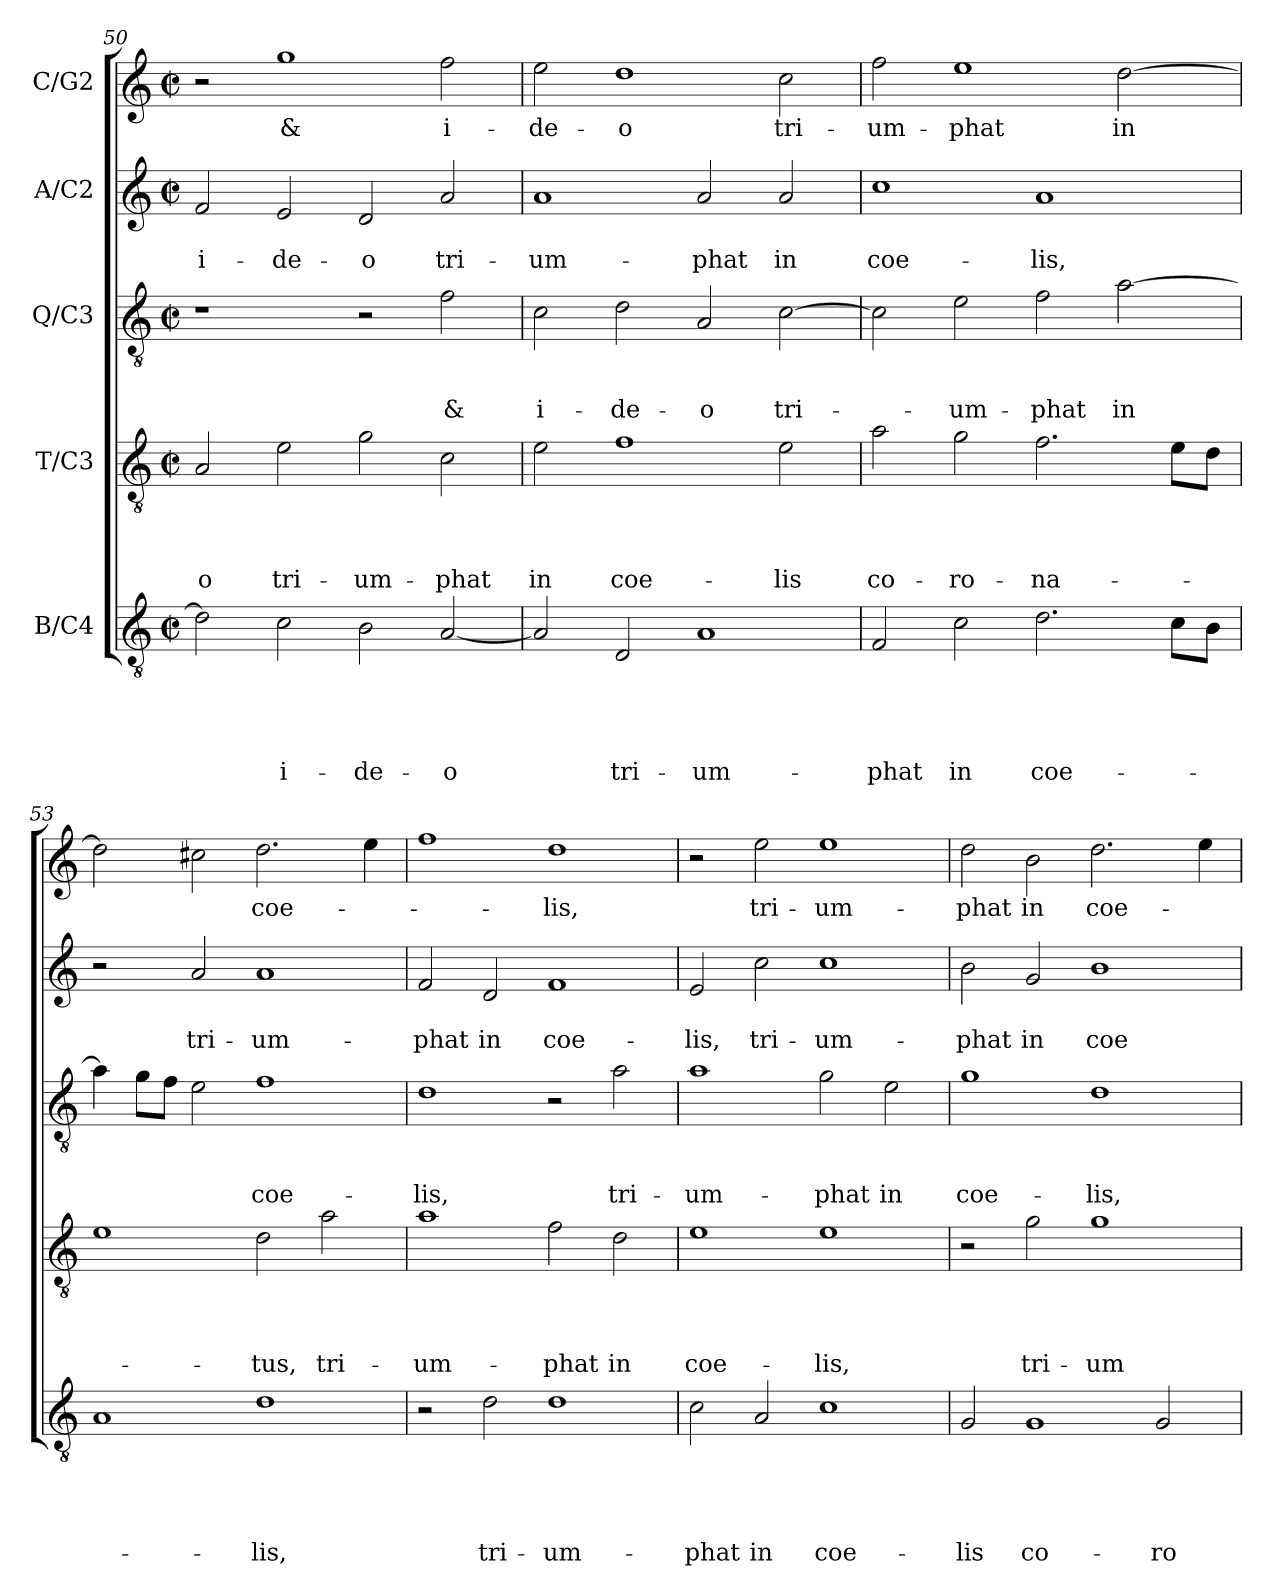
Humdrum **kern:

**kern	**text	**text	**text	**text	**text	**kern	**text	**text	**text	**text	**kern	**text	**text	**text	**kern	**text	**text	**kern	**text
*part5	*part5	*part5	*part5	*part5	*part5	*part4	*part4	*part4	*part4	*part4	*part3	*part3	*part3	*part3	*part2	*part2	*part2	*part1	*part1
*staff5	*staff5	*staff5	*staff5	*staff5	*staff5	*staff4	*staff4	*staff4	*staff4	*staff4	*staff3	*staff3	*staff3	*staff3	*staff2	*staff2	*staff2	*staff1	*staff1
*I"B/C4	*	*	*	*	*	*I"T/C3	*	*	*	*	*I"Q/C3	*	*	*	*I"A/C2	*	*	*I"C/G2	*
*clefGv2	*	*	*	*	*	*clefGv2	*	*	*	*	*clefGv2	*	*	*	*clefG2	*	*	*clefG2	*
*k[]	*	*	*	*	*	*k[]	*	*	*	*	*k[]	*	*	*	*k[]	*	*	*k[]	*
*C:	*	*	*	*	*	*C:	*	*	*	*	*C:	*	*	*	*C:	*	*	*C:	*
*M2/2	*	*	*	*	*	*M2/2	*	*	*	*	*M2/2	*	*	*	*M2/2	*	*	*M2/2	*
*met(c|)	*	*	*	*	*	*met(c|)	*	*	*	*	*met(c|)	*	*	*	*met(c|)	*	*	*met(c|)	*
=50	=50	=50	=50	=50	=50	=50	=50	=50	=50	=50	=50	=50	=50	=50	=50	=50	=50	=50	=50
!	!	!	!	!	!	!	!	!	!	!LO:LY:b	!	!	!	!	!	!	!LO:LY:b	!	!
2d\]	.	.	.	.	.	2A/	.	.	.	-o	1r	.	.	.	2f/	.	i-	2r	.
!	!	!	!	!	!LO:LY:b	!	!	!	!	!LO:LY:b	!	!	!	!	!	!	!LO:LY:b	!	!LO:LY:b
2c\	.	.	.	.	i-	2e\	.	.	.	tri-	.	.	.	.	2e/	.	-de-	1gg	&
!	!	!	!	!	!LO:LY:b	!	!	!	!	!LO:LY:b	!	!	!	!	!	!	!LO:LY:b	!	!
2B\	.	.	.	.	-de-	2g\	.	.	.	-um-	2r	.	.	.	2d/	.	-o	.	.
!	!	!	!	!	!LO:LY:b	!	!	!	!	!LO:LY:b	!	!	!	!LO:LY:b	!	!	!LO:LY:b	!	!LO:LY:b
[2A/	.	.	.	.	-o	2c\	.	.	.	-phat	2f\	.	.	&	2a/	.	tri-	2ff\	i-
=51	=51	=51	=51	=51	=51	=51	=51	=51	=51	=51	=51	=51	=51	=51	=51	=51	=51	=51	=51
!	!	!	!	!	!	!	!	!	!	!LO:LY:b	!	!	!	!LO:LY:b	!	!	!LO:LY:b	!	!LO:LY:b
2A/]	.	.	.	.	.	2e\	.	.	.	in	2c\	.	.	i-	1a	.	-um-	2ee\	-de-
!	!	!	!	!	!LO:LY:b	!	!	!	!	!LO:LY:b	!	!	!	!LO:LY:b	!	!	!	!	!LO:LY:b
2D/	.	.	.	.	tri-	1f	.	.	.	coe-	2d\	.	.	-de-	.	.	.	1dd	-o
!	!	!	!	!	!LO:LY:b	!	!	!	!	!	!	!	!	!LO:LY:b	!	!	!LO:LY:b	!	!
1A	.	.	.	.	-um-	.	.	.	.	.	2A/	.	.	-o	2a/	.	-phat	.	.
!	!	!	!	!	!	!	!	!	!	!LO:LY:b	!	!	!	!LO:LY:b	!	!	!LO:LY:b	!	!LO:LY:b
.	.	.	.	.	.	2e\	.	.	.	-lis	[2c\	.	.	tri-	2a/	.	in	2cc\	tri-
=52	=52	=52	=52	=52	=52	=52	=52	=52	=52	=52	=52	=52	=52	=52	=52	=52	=52	=52	=52
!	!	!	!	!	!LO:LY:b	!	!	!	!	!LO:LY:b	!	!	!	!	!	!	!LO:LY:b	!	!LO:LY:b
2F/	.	.	.	.	-phat	2a\	.	.	.	co-	2c\]	.	.	.	1cc	.	coe-	2ff\	-um-
!	!	!	!	!	!LO:LY:b	!	!	!	!	!LO:LY:b	!	!	!	!LO:LY:b	!	!	!	!	!LO:LY:b
2c\	.	.	.	.	in	2g\	.	.	.	-ro-	2e\	.	.	-um-	.	.	.	1ee	-phat
!	!	!	!	!	!LO:LY:b	!	!	!	!	!LO:LY:b	!	!	!	!LO:LY:b	!	!	!LO:LY:b	!	!
2.d\	.	.	.	.	coe-	2.f\	.	.	.	-na-	2f\	.	.	-phat	1a	.	-lis,	.	.
!	!	!	!	!	!	!	!	!	!	!	!	!	!	!LO:LY:b	!	!	!	!	!LO:LY:b
.	.	.	.	.	.	.	.	.	.	.	[2a\	.	.	in	.	.	.	[2dd\	in
8c\L	.	.	.	.	.	8e\L	.	.	.	.	.	.	.	.	.	.	.	.	.
8B\J	.	.	.	.	.	8d\J	.	.	.	.	.	.	.	.	.	.	.	.	.
!!LO:LB:g=z
=53	=53	=53	=53	=53	=53	=53	=53	=53	=53	=53	=53	=53	=53	=53	=53	=53	=53	=53	=53
1A	.	.	.	.	.	1e	.	.	.	.	4a\]	.	.	.	2r	.	.	2dd\]	.
.	.	.	.	.	.	.	.	.	.	.	8g\L	.	.	.	.	.	.	.	.
.	.	.	.	.	.	.	.	.	.	.	8f\J	.	.	.	.	.	.	.	.
!	!	!	!	!	!	!	!	!	!	!	!	!	!	!	!	!	!LO:LY:b	!	!
.	.	.	.	.	.	.	.	.	.	.	2e\	.	.	.	2a/	.	tri-	2cc#X\	.
!	!	!	!	!	!LO:LY:b	!	!	!	!	!LO:LY:b	!	!	!	!LO:LY:b	!	!	!LO:LY:b	!	!LO:LY:b
1d	.	.	.	.	-lis,	2d\	.	.	.	-tus,	1f	.	.	coe-	1a	.	-um-	2.dd\	coe-
!	!	!	!	!	!	!	!	!	!	!LO:LY:b	!	!	!	!	!	!	!	!	!
.	.	.	.	.	.	2a\	.	.	.	tri-	.	.	.	.	.	.	.	.	.
.	.	.	.	.	.	.	.	.	.	.	.	.	.	.	.	.	.	4ee\	.
=54	=54	=54	=54	=54	=54	=54	=54	=54	=54	=54	=54	=54	=54	=54	=54	=54	=54	=54	=54
!	!	!	!	!	!	!	!	!	!	!LO:LY:b	!	!	!	!LO:LY:b	!	!	!LO:LY:b	!	!
2r	.	.	.	.	.	1a	.	.	.	-um-	1d	.	.	-lis,	2f/	.	-phat	1ff	.
!	!	!	!	!	!LO:LY:b	!	!	!	!	!	!	!	!	!	!	!	!LO:LY:b	!	!
2d\	.	.	.	.	tri-	.	.	.	.	.	.	.	.	.	2d/	.	in	.	.
!	!	!	!	!	!LO:LY:b	!	!	!	!	!LO:LY:b	!	!	!	!	!	!	!LO:LY:b	!	!LO:LY:b
1d	.	.	.	.	-um-	2f\	.	.	.	-phat	2r	.	.	.	1f	.	coe-	1dd	-lis,
!	!	!	!	!	!	!	!	!	!	!LO:LY:b	!	!	!	!LO:LY:b	!	!	!	!	!
.	.	.	.	.	.	2d\	.	.	.	in	2a\	.	.	tri-	.	.	.	.	.
=55	=55	=55	=55	=55	=55	=55	=55	=55	=55	=55	=55	=55	=55	=55	=55	=55	=55	=55	=55
!	!	!	!	!	!LO:LY:b	!	!	!	!	!LO:LY:b	!	!	!	!LO:LY:b	!	!	!LO:LY:b	!	!
2c\	.	.	.	.	-phat	1e	.	.	.	coe-	1a	.	.	-um-	2e/	.	-lis,	2r	.
!	!	!	!	!	!LO:LY:b	!	!	!	!	!	!	!	!	!	!	!	!LO:LY:b	!	!LO:LY:b
2A/	.	.	.	.	in	.	.	.	.	.	.	.	.	.	2cc\	.	tri-	2ee\	tri-
!	!	!	!	!	!LO:LY:b	!	!	!	!	!LO:LY:b	!	!	!	!LO:LY:b	!	!	!LO:LY:b	!	!LO:LY:b
1c	.	.	.	.	coe-	1e	.	.	.	-lis,	2g\	.	.	-phat	1cc	.	-um-	1ee	-um-
!	!	!	!	!	!	!	!	!	!	!	!	!	!	!LO:LY:b	!	!	!	!	!
.	.	.	.	.	.	.	.	.	.	.	2e\	.	.	in	.	.	.	.	.
=56	=56	=56	=56	=56	=56	=56	=56	=56	=56	=56	=56	=56	=56	=56	=56	=56	=56	=56	=56
!	!	!	!	!	!LO:LY:b	!	!	!	!	!	!	!	!	!LO:LY:b	!	!	!LO:LY:b	!	!LO:LY:b
2G/	.	.	.	.	-lis	2r	.	.	.	.	1g	.	.	coe-	2b\	.	-phat	2dd\	-phat
!	!	!	!	!	!LO:LY:b	!	!	!	!	!LO:LY:b	!	!	!	!	!	!	!LO:LY:b	!	!LO:LY:b
1G	.	.	.	.	co-	2g\	.	.	.	tri-	.	.	.	.	2g/	.	in	2b\	in
!	!	!	!	!	!	!	!	!	!	!LO:LY:b	!	!	!	!LO:LY:b	!	!	!LO:LY:b	!	!LO:LY:b
.	.	.	.	.	.	1g	.	.	.	-um-	1d	.	.	-lis,	1b	.	coe-	2.dd\	coe-
!	!	!	!	!	!LO:LY:b	!	!	!	!	!	!	!	!	!	!	!	!	!	!
2G/	.	.	.	.	-ro-	.	.	.	.	.	.	.	.	.	.	.	.	.	.
.	.	.	.	.	.	.	.	.	.	.	.	.	.	.	.	.	.	4ee\	.
=	=	=	=	=	=	=	=	=	=	=	=	=	=	=	=	=	=	=	=
*-	*-	*-	*-	*-	*-	*-	*-	*-	*-	*-	*-	*-	*-	*-	*-	*-	*-	*-	*-
